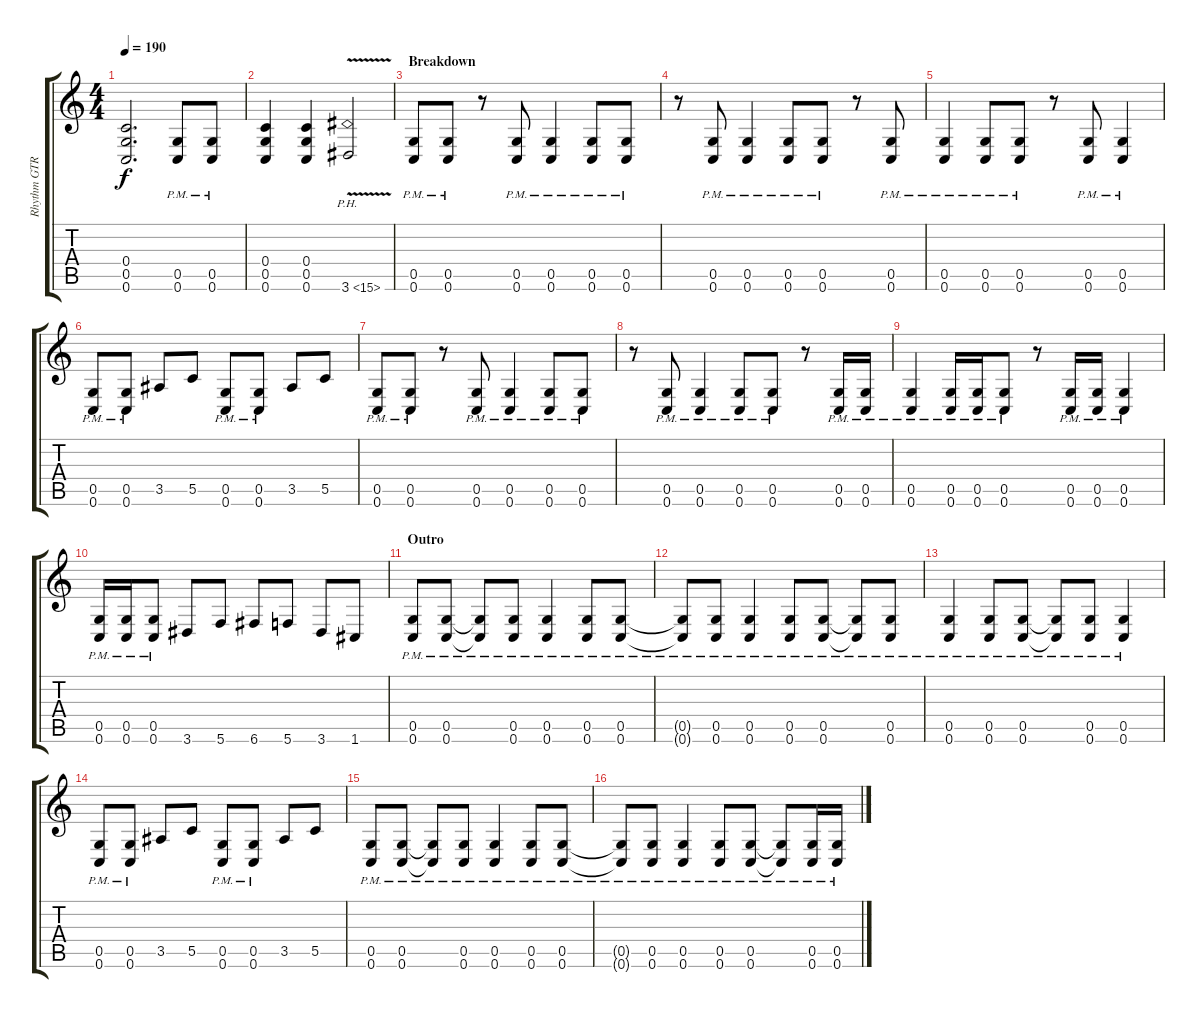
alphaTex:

\track ("Rhythm GTR 1" "Rhythm GTR") {instrument overdrivenguitar}
\staff {score tabs}
\tuning (D4 A3 F3 C3 G2 C2) {hide}
\ts (4 4)
\tempo 190
\clef g2
\ks aminor
(0.4 0.5 0.6).2{d dy f} (0.5{pm} 0.6{pm}).8 (0.5{pm} 0.6{pm}).8 |
(0.4 0.5 0.6).4 (0.4 0.5 0.6).4 3.6{ph 12 v}.2 |
\section ("" "Breakdown")
(0.5{pm} 0.6{pm}).8 (0.5{pm} 0.6{pm}).8 r.8 (0.5{pm} 0.6{pm}).8 (0.5{pm} 0.6{pm}).4 (0.5{pm} 0.6{pm}).8 (0.5{pm} 0.6{pm}).8 |
r.8 (0.5{pm} 0.6{pm}).8 (0.5{pm} 0.6{pm}).4 (0.5{pm} 0.6{pm}).8 (0.5{pm} 0.6{pm}).8 r.8 (0.5{pm} 0.6{pm}).8 |
(0.5{pm} 0.6{pm}).4 (0.5{pm} 0.6{pm}).8 (0.5{pm} 0.6{pm}).8 r.8 (0.5{pm} 0.6{pm}).8 (0.5{pm} 0.6{pm}).4 |
(0.5{pm} 0.6{pm}).8 (0.5{pm} 0.6{pm}).8 3.5.8 5.5.8 (0.5{pm} 0.6{pm}).8 (0.5{pm} 0.6{pm}).8 3.5.8 5.5.8 |
(0.5{pm} 0.6{pm}).8 (0.5{pm} 0.6{pm}).8 r.8 (0.5{pm} 0.6{pm}).8 (0.5{pm} 0.6{pm}).4 (0.5{pm} 0.6{pm}).8 (0.5{pm} 0.6{pm}).8 |
r.8 (0.5{pm} 0.6{pm}).8 (0.5{pm} 0.6{pm}).4 (0.5{pm} 0.6{pm}).8 (0.5{pm} 0.6{pm}).8 r.8 (0.5{pm} 0.6{pm}).16 (0.5{pm} 0.6{pm}).16 |
(0.5{pm} 0.6{pm}).4 (0.5{pm} 0.6{pm}).16 (0.5{pm} 0.6{pm}).16 (0.5{pm} 0.6{pm}).8 r.8 (0.5{pm} 0.6{pm}).16 (0.5{pm} 0.6{pm}).16 (0.5{pm} 0.6{pm}).4 |
(0.5{pm} 0.6{pm}).16 (0.5{pm} 0.6{pm}).16 (0.5{pm} 0.6{pm}).8 3.6.8 5.6.8 6.6.8 5.6.8 3.6.8 1.6.8 |
\section ("" "Outro")
(0.5{pm} 0.6{pm}).8 (0.5{pm} 0.6{pm}).8 (0.5{pm t} 0.6{pm t}).8 (0.5{pm} 0.6{pm}).8 (0.5{pm} 0.6{pm}).4 (0.5{pm} 0.6{pm}).8 (0.5{pm} 0.6{pm}).8 |
(0.5{pm t} 0.6{pm t}).8 (0.5{pm} 0.6{pm}).8 (0.5{pm} 0.6{pm}).4 (0.5{pm} 0.6{pm}).8 (0.5{pm} 0.6{pm}).8 (0.5{pm t} 0.6{pm t}).8 (0.5{pm} 0.6{pm}).8 |
(0.5{pm} 0.6{pm}).4 (0.5{pm} 0.6{pm}).8 (0.5{pm} 0.6{pm}).8 (0.5{pm t} 0.6{pm t}).8 (0.5{pm} 0.6{pm}).8 (0.5{pm} 0.6{pm}).4 |
(0.5{pm} 0.6{pm}).8 (0.5{pm} 0.6{pm}).8 3.5.8 5.5.8 (0.5{pm} 0.6{pm}).8 (0.5{pm} 0.6{pm}).8 3.5.8 5.5.8 |
(0.5{pm} 0.6{pm}).8 (0.5{pm} 0.6{pm}).8 (0.5{pm t} 0.6{pm t}).8 (0.5{pm} 0.6{pm}).8 (0.5{pm} 0.6{pm}).4 (0.5{pm} 0.6{pm}).8 (0.5{pm} 0.6{pm}).8 |
(0.5{pm t} 0.6{pm t}).8 (0.5{pm} 0.6{pm}).8 (0.5{pm} 0.6{pm}).4 (0.5{pm} 0.6{pm}).8 (0.5{pm} 0.6{pm}).8 (0.5{pm t} 0.6{pm t}).8 (0.5{pm} 0.6{pm}).16 (0.5{pm} 0.6{pm}).16
